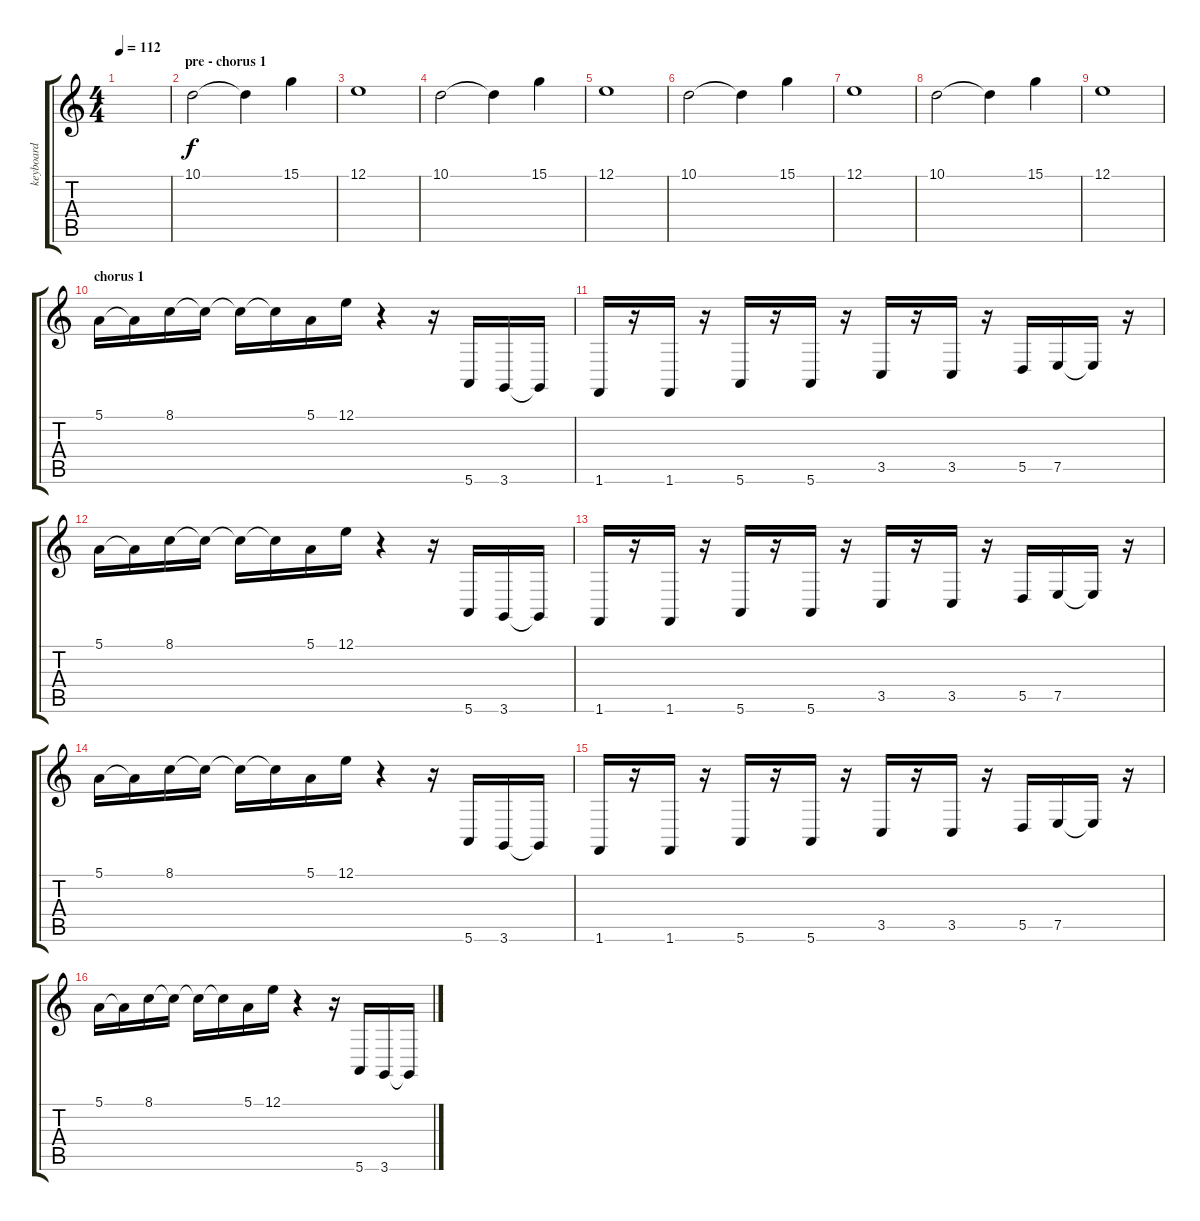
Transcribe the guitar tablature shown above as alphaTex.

\track ("keyboard" "keyboard") {instrument pad2warm}
\staff {score tabs}
\tuning (E4 B3 G3 D3 A2 E2) {hide}
\ts (4 4)
\tempo 112
\clef g2
\ks c
|
\section ("" "pre - chorus 1")
10.1.2 10.1{t}.4 15.1.4 |
12.1.1 |
10.1.2 10.1{t}.4 15.1.4 |
12.1.1 |
10.1.2 10.1{t}.4 15.1.4 |
12.1.1 |
10.1.2 10.1{t}.4 15.1.4 |
12.1.1 |
\section ("" "chorus 1")
5.1.16{volume 16 balance 4 instrument tremolostrings} 5.1{t}.16 8.1.16 8.1{t}.16 8.1{t}.16 8.1{t}.16 5.1.16 12.1.16 r.4 r.16 5.6.16{balance 12 instrument stringensemble1} 3.6.16 3.6{t}.16 |
1.6.16 r.16 1.6.16 r.16 5.6.16 r.16 5.6.16 r.16 3.5.16 r.16 3.5.16 r.16 5.5.16 7.5.16 7.5{t}.16 r.16 |
5.1.16{balance 4 instrument tremolostrings} 5.1{t}.16 8.1.16 8.1{t}.16 8.1{t}.16 8.1{t}.16 5.1.16 12.1.16 r.4 r.16 5.6.16{balance 12 instrument stringensemble1} 3.6.16 3.6{t}.16 |
1.6.16 r.16 1.6.16 r.16 5.6.16 r.16 5.6.16 r.16 3.5.16 r.16 3.5.16 r.16 5.5.16 7.5.16 7.5{t}.16 r.16 |
5.1.16{balance 4 instrument tremolostrings} 5.1{t}.16 8.1.16 8.1{t}.16 8.1{t}.16 8.1{t}.16 5.1.16 12.1.16 r.4 r.16 5.6.16{balance 12 instrument stringensemble1} 3.6.16 3.6{t}.16 |
1.6.16 r.16 1.6.16 r.16 5.6.16 r.16 5.6.16 r.16 3.5.16 r.16 3.5.16 r.16 5.5.16 7.5.16 7.5{t}.16 r.16 |
5.1.16{balance 4 instrument tremolostrings} 5.1{t}.16 8.1.16 8.1{t}.16 8.1{t}.16 8.1{t}.16 5.1.16 12.1.16 r.4 r.16 5.6.16{balance 12 instrument stringensemble1} 3.6.16 3.6{t}.16
